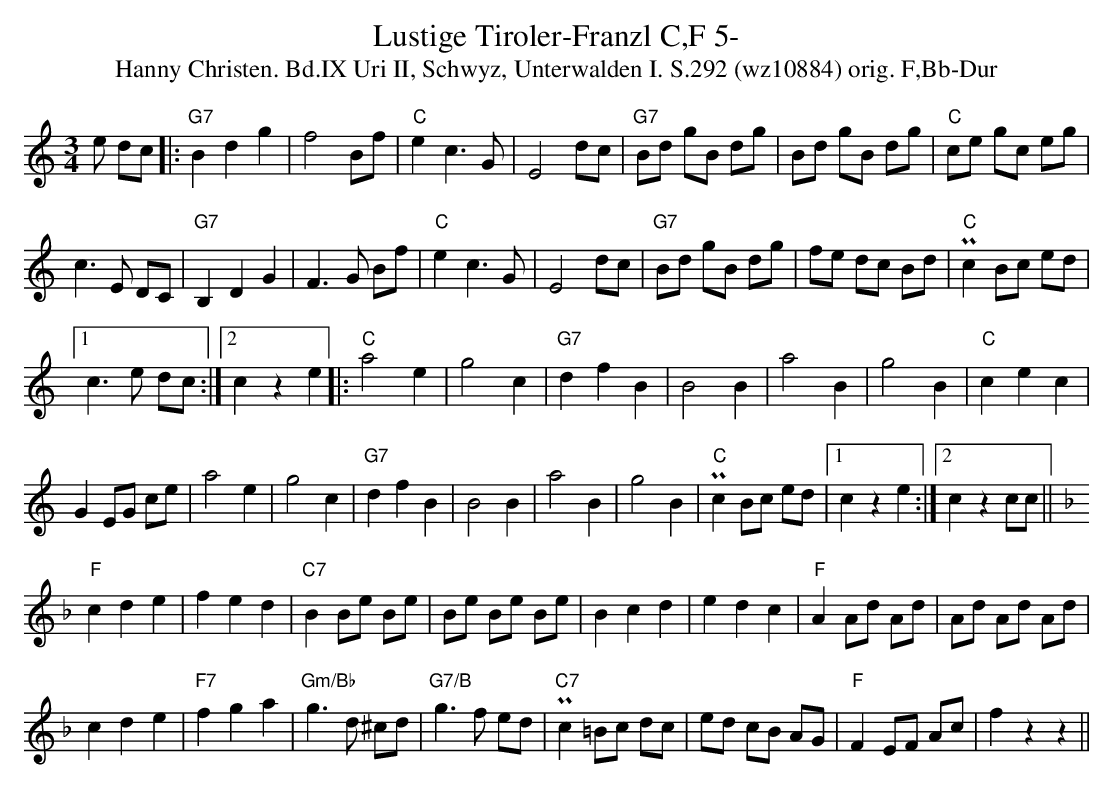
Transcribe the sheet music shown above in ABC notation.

X:1
T:Lustige Tiroler-Franzl C,F 5-
T:Hanny Christen. Bd.IX Uri II, Schwyz, Unterwalden I. S.292 (wz10884) orig. F,Bb-Dur
M:3/4
L:1/8
K:Cmaj
e dc |: "G7"B2 d2 g2 | f4 Bf | "C"e2 c3 G | E4 dc | "G7"Bd gB dg | Bd gB dg | "C"ce gc eg |
c3 E DC | "G7"B,2D2G2 | F3 G Bf | "C"e2 c3 G | E4 dc | "G7"Bd gB dg | fe dc Bd | "C"Pc2 Bc ed |1
c3 e dc :|2 c2 z2 e2 |: "C"a4 e2 | g4 c2 | "G7"d2f2B2 | B4 B2 | a4 B2 | g4 B2 | "C"c2e2c2 |
G2 EG ce | a4 e2 | g4 c2 | "G7"d2f2B2 | B4 B2 | a4 B2 | g4 B2 | "C"Pc2 Bc ed |1 c2 z2 e2 :|2 c2 z2 cc || [K:Fmaj]
"F"c2d2e2 | f2e2d2 | "C7"B2 Be Be | Be Be Be | B2c2d2 | e2d2c2 | "F"A2 Ad Ad | Ad Ad Ad |
c2d2e2 | "F7"f2g2a2 | "Gm/Bb"g3 d ^cd | "G7/B"g3 f ed | "C7"Pc2 =Bc dc | ed cB AG | "F"F2 EF Ac | f2 z2z2 ||
